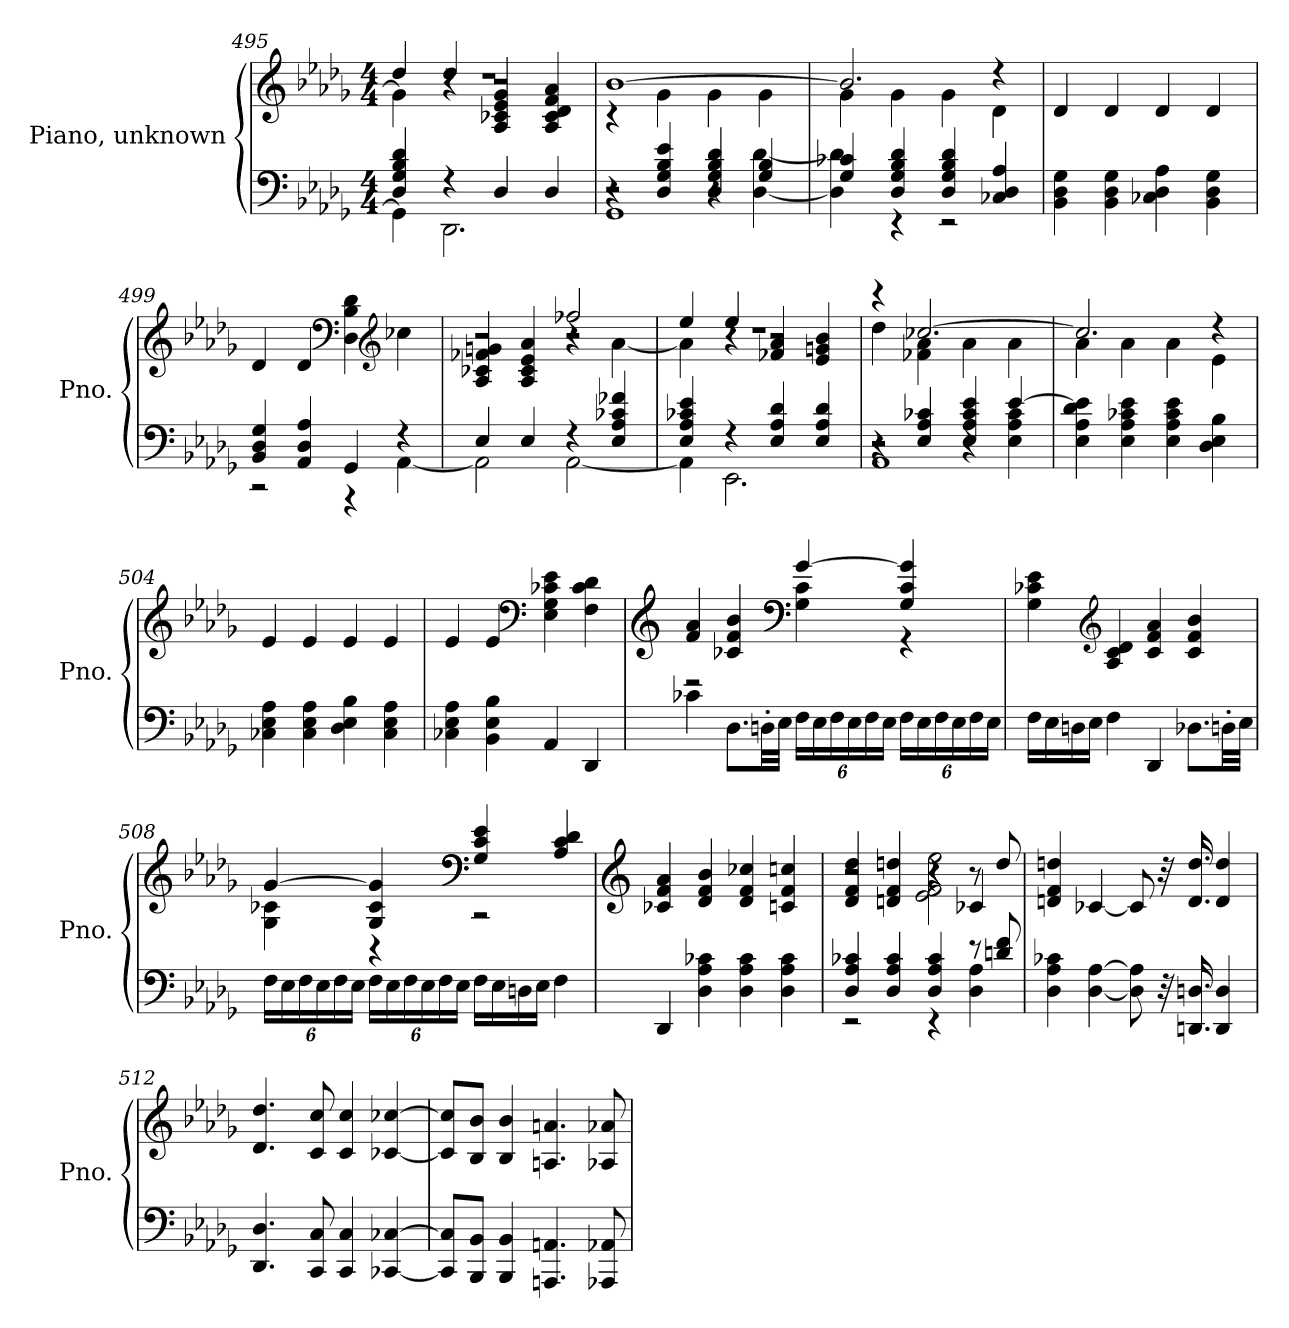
**kern	**kern
*part1	*part1
*staff2	*staff1
*I"Piano, unknown	*
*I'Pno.	*
*clefF4	*clefG2
*k[b-e-a-d-g-]	*k[b-e-a-d-g-]
*M4/4	*M4/4
=495	=495
*^	*^
*	*	*	*^
4D-/ 4G-/ 4B-/ 4d-/	4GG-\]	1r	4g-\]	4dd-/
4r	2.DD-\	.	4r	4dd-/
4D-/	.	.	2r	4A-/ 4c-X/ 4e-/ 4g-/
4D-/	.	.	.	4A-/ 4c-/ 4d-/ 4f/ 4a-/
*	*	*	*v	*v
=496	=496	=496	=496
*	*^	*	*
4r	2r	1GG-	[1b-	4r
4D-/ 4G-/ 4B-/ 4e-/	.	.	.	4g-\
4D-/ 4G-/ 4B-/ 4d-/	4r	.	.	4g-\
4G-/ 4B-/	[4D-\ [4d-\	.	.	4g-\
*	*v	*v	*	*
=497	=497	=497	=497
4G-/ 4c-X/	4D-\] 4d-\]	2.b-/]	4g-\
4D-/ 4G-/ 4B-/ 4d-/	4r	.	4g-\
4D-/ 4G-/ 4B-/ 4d-/	2r	.	4g-\
4C-X/ 4D-/ 4A-/	.	4r	4d-\
*v	*v	*	*
*	*v	*v
!!LO:LB:g=z
=498	=498
4BB-\ 4D-\ 4G-\	4d-/
4BB-\ 4D-\ 4G-\	4d-/
4C-X\ 4D-\ 4A-\	4d-/
4BB-\ 4D-\ 4G-\	4d-/
=499	=499
*^	*
4BB-/ 4D-/ 4G-/	2r	4d-/
4AA-/ 4D-/ 4A-/	.	4d-/
*	*	*clefF4
4GG-/	4r	4D-\ 4B-\ 4d-\
*	*	*clefG2
4r	[4AA-\	4cc-X\
=500	=500	=500
*	*	*^
*	*	*	*^
4E-/	2AA-\]	2r	2r	4A-/ 4c-X/ 4f-X/ 4gn/
4E-/	.	.	.	4A-/ 4c-/ 4e-/ 4a-/
4r	[2AA-\	2ff-X/	4r	2r
4E-/ 4A-/ 4c-X/ 4f-X/	.	.	[4a-\	.
=501	=501	=501	=501	=501
4E-/ 4A-/ 4c-X/ 4e-/	4AA-\]	1r	4a-\]	4ee-/
4r	2.EE-\	.	4r	4ee-/
4E-/ 4A-/ 4d-/	.	.	2r	4f-X/ 4a-/
4E-/ 4A-/ 4d-/	.	.	.	4e-/ 4gn/ 4b-/
*	*	*	*v	*v
=502	=502	=502	=502
*	*^	*	*
4r	2r	1AA-	4r	4dd-\
4E-/ 4A-/ 4c-X/	.	.	[2.cc-X/	4f-X\ 4a-\
4E-/ 4A-/ 4c-/ 4e-/	4r	.	.	4a-\
[4e-/	4E-\ 4A-\ 4c-\	.	.	4a-\
*v	*v	*v	*	*
!!LO:LB:g=z	!!
=503	=503	=503
4E-\ 4A-\ 4d-\ 4e-\]	2.cc-/]	4a-\
4E-\ 4A-\ 4c-X\ 4e-\	.	4a-\
4E-\ 4A-\ 4c-\ 4e-\	.	4a-\
4D-\ 4E-\ 4B-\	4r	4e-\
*	*v	*v
=504	=504
4C-X\ 4E-\ 4A-\	4e-/
4C-\ 4E-\ 4A-\	4e-/
4D-\ 4E-\ 4B-\	4e-/
4C-\ 4E-\ 4A-\	4e-/
=505	=505
4C-X\ 4E-\ 4A-\	4e-/
4BB-\ 4E-\ 4B-\	4e-/
*	*clefF4
4AA-/	4E-\ 4G-\ 4c-X\ 4e-\
4DD-/	4F\ 4c-\ 4d-\
=506	=506
*	*clefG2
*	*^
4c-X\	4f/ 4a-/	2r
8.D-\L	4c-X/ 4f/ 4b-/	.
32Dn'\LL	.	.
32E-\JJJ	.	.
*	*clefF4	*
*Xbrackettup	*	*
24F\LL	[4g-/	4G-\ 4c-\
24E-\	.	.
24F\	.	.
24E-\	.	.
24F\	.	.
24E-\JJ	.	.
24F\LL	4G-/ 4c-/ 4g-/]	4r
24E-\	.	.
24F\	.	.
24E-\	.	.
24F\	.	.
24E-\JJ	.	.
*	*v	*v
!!LO:LB:g=z
=507	=507
16F\LL	4G-\ 4c-X\ 4e-\
16E-\	.
16Dn\	.
16E-\JJ	.
*	*clefG2
4F\	4A-/ 4c-/ 4d-/
4DD-/	4c-/ 4f/ 4a-/
8.D-X\L	4c-/ 4f/ 4b-/
32Dn'\LL	.
32E-\JJJ	.
=508	=508
*	*^
24F\LL	[4g-/	4G-\ 4c-X\
24E-\	.	.
24F\	.	.
24E-\	.	.
24F\	.	.
24E-\JJ	.	.
24F\LL	4G-/ 4c-/ 4g-/]	4r
24E-\	.	.
24F\	.	.
24E-\	.	.
24F\	.	.
24E-\JJ	.	.
*	*clefF4	*
16F\LL	4G-/ 4c-/ 4e-/	2r
16E-\	.	.
16Dn\	.	.
16E-\JJ	.	.
4F\	4A-/ 4c-/ 4d-/	.
*	*v	*v
=509	=509
*	*clefG2
4DD-/	4c-X/ 4f/ 4a-/
4D-\ 4A-\ 4c-X\	4d-/ 4f/ 4b-/
4D-\ 4A-\ 4c-\	4d-/ 4f/ 4cc-X/
4D-\ 4A-\ 4c-\	4cn/ 4f/ 4ccn/
!!LO:PB:g=z
=510	=510
*^	*^
*	*	*	*^
4D-/ 4A-/ 4c-X/	2r	4d-/ 4f/ 4dd-/	2r	2r
4D-/ 4A-/ 4c-/	.	4dn/ 4f/ 4ddn/	.	.
4D-/ 4A-/ 4c-/	4r	4r	2e-\ 2f\ 2ee-\	4r
8r	4D-\ 4A-\	8r	.	4c-X/
8dn/ 8f/	.	8dd/	.	.
*v	*v	*	*	*
*	*v	*v	*v
=511	=511
4D-\ 4A-\ 4c-X\	4dn/ 4f/ 4ddn/
[4D-\ [4A-\	[4c-X/
8D-\] 8A-\]	8c-/]
32r	32r
16.DDn/ 16.Dn/	16.d/ 16.dd/
4DD/ 4D/	4d/ 4dd/
=512	=512
4.DD-/ 4.D-/	4.d-/ 4.dd-/
8CC/ 8C/	8c/ 8cc/
4CC/ 4C/	4c/ 4cc/
[4CC-X/ [4C-X/	[4c-X/ [4cc-X/
=513	=513
8CC-/] 8C-/]L	8c-/] 8cc-/]L
8BBB-/ 8BB-/J	8B-/ 8b-/J
4BBB-/ 4BB-/	4B-/ 4b-/
4.AAAn/ 4.AAn/	4.An/ 4.an/
8AAA-X/ 8AA-X/	8A-X/ 8a-X/
=	=
*-	*-
